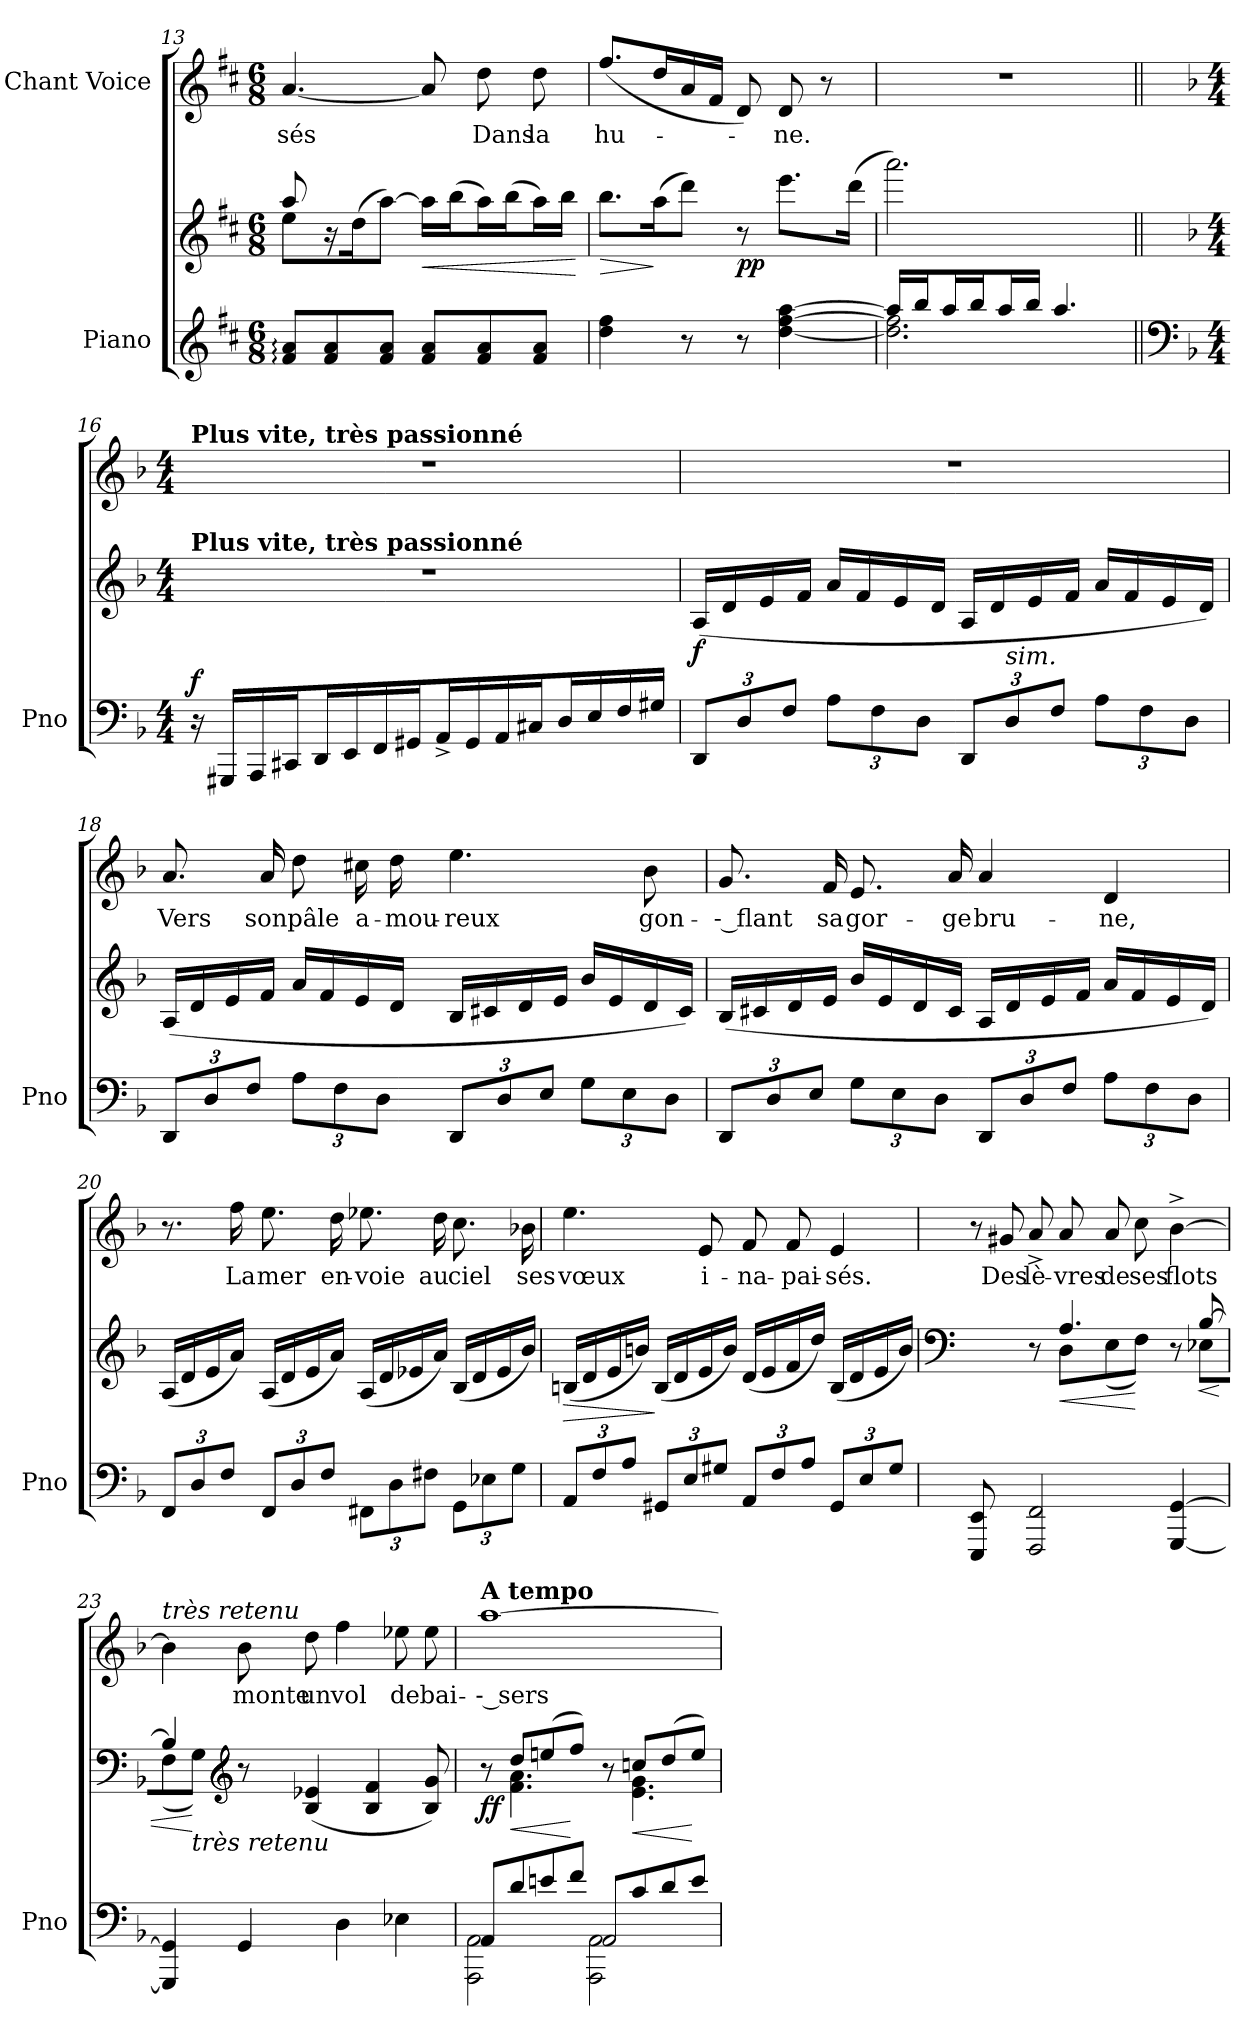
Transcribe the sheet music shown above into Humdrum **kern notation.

**kern	**kern	**dynam	**kern	**text
*part2	*part2	*part2	*part1	*part1
*staff3	*staff2	*staff2/3	*staff1	*staff1
*I"Piano	*	*	*I"Chant Voice	*
*I'Pno	*	*	*	*
*clefG2	*clefG2	*	*clefG2	*
*k[f#c#]	*k[f#c#]	*	*k[f#c#]	*
*M6/8	*M6/8	*	*M6/8	*
=13	=13	=13	=13	=13
*	*^	*	*	*
8f#/: 8a/:L	8ee\L	8aa/	.	[4.a/	-sés
8f#/ 8a/	16r	8ryy	.	.	.
.	(>16dd\J	.	.	.	.
8f#/ 8a/J	[>8aa\J)	2ryy	.	.	.
!	!	!	!LO:HP:b	!	!
8f#/ 8a/L	16aa\LL]	.	<	8a/]	.
.	(>16bb\J	.	.	.	.
8f#/ 8a/	16aa\L)	.	.	8dd\	Dans
.	(>16bb\J	.	.	.	.
8f#/ 8a/J	16aa\L)	.	.	8dd\	la
.	16bb\JJ	.	.	.	.
*	*v	*v	*	*	*
.	.	[	.	.
=14	=14	=14	=14	=14
!	!	!LO:HP:b	!	!
4dd\ 4ff#\	8.bb\L	>	(8.ff#/L	hu-
.	(16aa\K	]	16dd/L	.
8r	8ddd\J)	.	16a/	.
.	.	.	16f#/JJ	.
!	!	!LO:DY:b	!	!
8r	8r	pp	8d/)	.
[4dd\ [4ff#\ [>4aa\	8.eee\L	.	8d/	-ne.
.	.	.	8r	.
.	(16ddd\Jk	.	.	.
=15	=15	=15	=15	=15
*^	*	*	*	*
16aa/LL]	2.dd\] 2.ff#\]	2.aaa\)	.	2.r	.
16bb/J	.	.	.	.	.
16aa/L	.	.	.	.	.
16bb/J	.	.	.	.	.
16aa/L	.	.	.	.	.
16bb/JJ	.	.	.	.	.
4.aa/	.	.	.	.	.
*v	*v	*	*	*	*
=16||	=16||	=16||	=16||	=16||
*clefF4	*	*	*	*
*k[b-]	*k[b-]	*	*k[b-]	*
*M4/4	*M4/4	*	*M4/4	*
!	!	!	!LO:TX:a:B:t=Plus vite, très passionné	!
!	!LO:TX:a:B:t=Plus vite, très passionné	!	!	!
!	!	!LO:DY:a=2	!	!
16r	1r	f	1r	.
16GGG#X</LL	.	.	.	.
16AAA/	.	.	.	.
16CC#X/J	.	.	.	.
16DD</L	.	.	.	.
16EE</	.	.	.	.
16FF/	.	.	.	.
16GG#X/J	.	.	.	.
16AA<^>/L	.	.	.	.
16GG#/	.	.	.	.
16AA/	.	.	.	.
16C#X/J	.	.	.	.
16D/L	.	.	.	.
16E/	.	.	.	.
16F/	.	.	.	.
16G#X/JJ	.	.	.	.
=17	=17	=17	=17	=17
!	!	!LO:DY:b	!	!
12DD/L	(16A/LL	f	1r	.
.	16d/	.	.	.
12D/	.	.	.	.
.	16e/	.	.	.
12F/J	.	.	.	.
.	16f/JJ	.	.	.
*Xbrackettup	*	*	*	*
12A\L	16a/LL	.	.	.
.	16f/	.	.	.
12F\	.	.	.	.
.	16e/	.	.	.
12D\J	.	.	.	.
.	16d/JJ	.	.	.
*brackettup	*	*	*	*
12DD/L	16A/LL	.	.	.
.	16d/	.	.	.
!LO:TX:i:t=sim.	!	!	!	!
12D/	.	.	.	.
.	16e/	.	.	.
12F/J	.	.	.	.
.	16f/JJ	.	.	.
*Xbrackettup	*	*	*	*
12A\L	16a/LL	.	.	.
.	16f/	.	.	.
12F\	.	.	.	.
.	16e/	.	.	.
12D\J	.	.	.	.
.	16d/JJ)	.	.	.
=18	=18	=18	=18	=18
*brackettup	*	*	*	*
12DD/L	(16A/LL	.	8.a/	Vers
.	16d/	.	.	.
12D/	.	.	.	.
.	16e/	.	.	.
12F/J	.	.	.	.
.	16f/JJ	.	16a/	son
*Xbrackettup	*	*	*	*
12A\L	16a/LL	.	8dd\	pâle
.	16f/	.	.	.
12F\	.	.	.	.
.	16e/	.	16cc#X\	a-
12D\J	.	.	.	.
.	16d/JJ	.	16dd\	-mou-
*brackettup	*	*	*	*
12DD/L	16B-/LL	.	4.ee\	-reux
.	16c#X/	.	.	.
12D/	.	.	.	.
.	16d/	.	.	.
12E/J	.	.	.	.
.	16e/JJ	.	.	.
*Xbrackettup	*	*	*	*
12G\L	16b-/LL	.	.	.
.	16e/	.	.	.
12E\	.	.	.	.
.	16d/	.	8b-\	gon-
12D\J	.	.	.	.
.	16c#/JJ)	.	.	.
=19	=19	=19	=19	=19
*brackettup	*	*	*	*
12DD/L	(16B-/LL	.	8.g/	-- flant
.	16c#X/	.	.	.
12D/	.	.	.	.
.	16d/	.	.	.
12E/J	.	.	.	.
.	16e/JJ	.	16f/	sa
*Xbrackettup	*	*	*	*
12G\L	16b-/LL	.	8.e/	gor-
.	16e/	.	.	.
12E\	.	.	.	.
.	16d/	.	.	.
12D\J	.	.	.	.
.	16c#/JJ	.	16a/	-ge
*brackettup	*	*	*	*
12DD/L	16A/LL	.	4a/	bru-
.	16d/	.	.	.
12D/	.	.	.	.
.	16e/	.	.	.
12F/J	.	.	.	.
.	16f/JJ	.	.	.
*Xbrackettup	*	*	*	*
12A\L	16a/LL	.	4d/	-ne,
.	16f/	.	.	.
12F\	.	.	.	.
.	16e/	.	.	.
12D\J	.	.	.	.
.	16d/JJ)	.	.	.
=20	=20	=20	=20	=20
*brackettup	*	*	*	*
12FF/L	(16A/LL	.	8.r	.
.	16d/	.	.	.
12D/	.	.	.	.
.	16e/	.	.	.
12F/J	.	.	.	.
.	16a/JJ)	.	16ff\	La
*Xbrackettup	*	*	*	*
12FF/L	(16A/LL	.	8.ee\	mer
.	16d/	.	.	.
12D/	.	.	.	.
.	16e/	.	.	.
12F/J	.	.	.	.
.	16a/JJ)	.	16dd\	en-
12FF#X\L	(16A/LL	.	8.ee-X\	-voie
.	16d/	.	.	.
12D\	.	.	.	.
.	16e-X/	.	.	.
12F#X\J	.	.	.	.
.	16a/JJ)	.	16dd\	au
12GG\L	(16B-/LL	.	8.cc\	ciel
.	16d/	.	.	.
12E-X\	.	.	.	.
.	16e-/	.	.	.
12G\J	.	.	.	.
.	16b-/JJ)	.	16b-X\	ses
=21	=21	=21	=21	=21
*brackettup	*	*	*	*
!	!	!LO:HP:b	!	!
12AA/L	(16Bn/LL	>	4.ee\	vœux
.	16d/	.	.	.
12F/	.	.	.	.
.	16e/	.	.	.
12A/J	.	.	.	.
.	16bn/JJ)	.	.	.
*Xbrackettup	*	*	*	*
12GG#X/L	(16B/LL	]	.	.
.	16d/	.	.	.
12E/	.	.	.	.
.	16e/	.	8e/	i-
12G#X/J	.	.	.	.
.	16b/JJ)	.	.	.
*brackettup	*	*	*	*
12AA/L	(16d/LL	.	8f/	-na-
.	16e/	.	.	.
12F/	.	.	.	.
.	16f/	.	8f/	-pai-
12A/J	.	.	.	.
.	16dd/JJ)	.	.	.
*Xbrackettup	*	*	*	*
12GG#/L	(16B/LL	.	4e/	-sés.
.	16d/	.	.	.
12E/	.	.	.	.
.	16e/	.	.	.
12G#/J	.	.	.	.
.	16b/JJ)	.	.	.
=22	=22	=22	=22	=22
*	*clefF4	*	*	*
*	*^	*	*	*
*	*	*^	*	*	*
8EEE/ 8EE/L	4ryy	4.ryy	8ryy	.	8r	.
8ryy	.	.	8D\ 8G#X\J	.	8g#X/	Des
2FFF/ 2FF/	8r	.	2.ryy	.	8a^>/	lè-
!	!	!	!	!LO:HP:b	!	!
.	4.A/	8D\L	.	<	8a/	-vres
.	.	(>8E\	.	.	8a/	de
.	.	8F\J)	.	[	8cc\	ses
[4GGG/ [4GG/	8r	8ryy	.	.	[4b-^\	flots
!	!	!	!	!LO:HP:b	!	!
.	[8B-/	8E-X\L	.	<	.	.
*	*	*v	*v	*	*	*
=23	=23	=23	=23	=23	=23
!	!	!	!	!LO:TX:a:i:t=très retenu	!
4GGG/] 4GG/]	4B-/]	(>8F\	.	4b-\]	.
!	!	!LO:TX:b:i:t=très retenu	!	!	!
.	.	8G\J)	[	.	.
*	*clefG2	*	*	*	*
4GG/	8r	2.ryy	.	8b-\	monte
.	(4B-/ 4e-X/	.	.	8dd\	un
4D\	.	.	.	4ff\	vol
.	4B-/ 4f/	.	.	.	.
4E-X\	.	.	.	8ee-X\	de
.	8B-/ 8g/)	.	.	8ee-\	bai-
=24	=24	=24	=24	=24	=24
!	!	!	!	!LO:TX:a:B:t=A tempo	!
!LO:N:head=open	!	!	!LO:DY:b	!	!
*^	*	*	*	*	*
8AA/L	2AAA\ 2AA\	8r	8ryy	ff	[1aa	-- sers
!	!	!	!	!LO:HP:b	!	!
8d/	.	8dd/L	4.f\ 4.a\	<	.	.
8en/	.	(<8een/	.	.	.	.
8f/J	.	8ff/J)	.	[	.	.
!LO:N:head=open	!	!	!	!	!	!
8AA/L	2AAA\ 2AA\	8r	8ryy	.	.	.
!	!	!	!	!LO:HP:b	!	!
8c/	.	8ccn/L	4.e\ 4.g\	<	.	.
8d/	.	(<8dd/	.	.	.	.
8e/J	.	8ee/J)	.	[	.	.
*v	*v	*	*	*	*	*
*	*v	*v	*	*	*
=	=	=	=	=
*-	*-	*-	*-	*-
